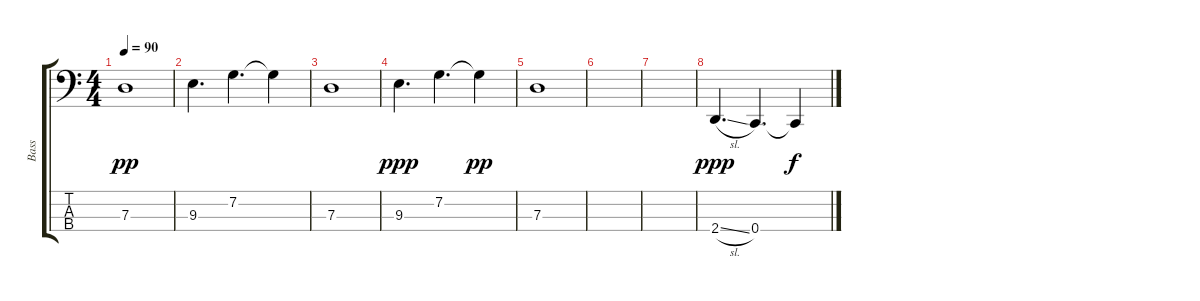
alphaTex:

\track ("Bass" "Bass") {instrument electricbassfinger}
\staff {score tabs}
\tuning (G2 C2 G1 C1) {hide}
\ts (4 4)
\tempo 90
\clef f4
\ks c
7.3.1{dy pp} |
9.3.4{d} 7.2.4{d} 7.2{t}.4 |
7.3.1 |
9.3.4{d dy ppp} 7.2.4{d} 7.2{t}.4{dy pp} |
7.3.1 |
|
|
2.4{sl}.4{d dy ppp volume 4} 0.4.4{d} 0.4{t}.4{dy f}
